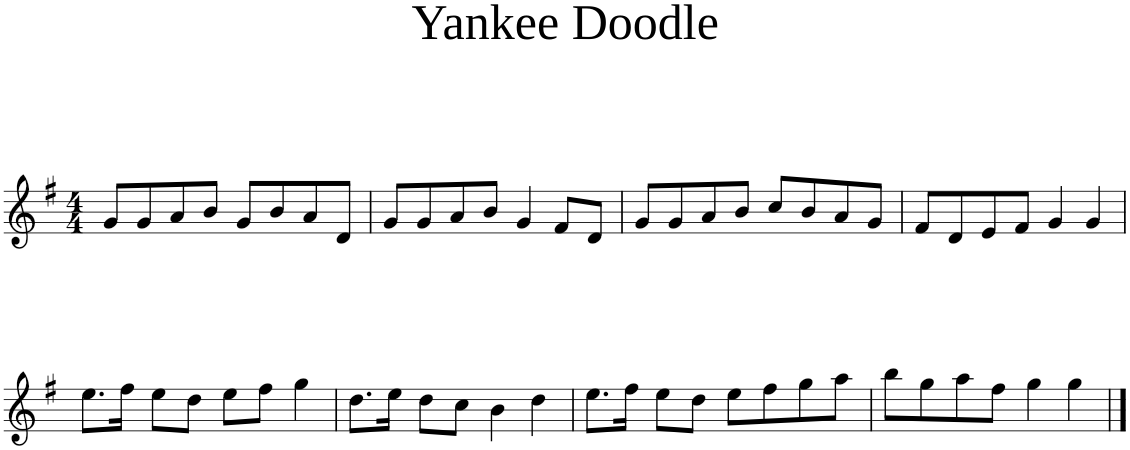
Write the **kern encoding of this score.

**kern
*part1
*staff1
*I"1
*clefG2
*k[f#]
*M4/4
=1
8g/L
8g/
8a/
8b/J
8g/L
8b/
8a/
8d/J
=2
8g/L
8g/
8a/
8b/J
4g/
8f#/L
8d/J
=3
8g/L
8g/
8a/
8b/J
8cc/L
8b/
8a/
8g/J
=4
8f#/L
8d/
8e/
8f#/J
4g/
4g/
!!LO:LB:g=z
=5
8.ee\L
16ff#\Jk
8ee\L
8dd\J
8ee\L
8ff#\J
4gg\
=6
8.dd\L
16ee\Jk
8dd\L
8cc\J
4b\
4dd\
=7
8.ee\L
16ff#\Jk
8ee\L
8dd\J
8ee\L
8ff#\
8gg\
8aa\J
=8
8bb\L
8gg\
8aa\
8ff#\J
4gg\
4gg\
==
*-
